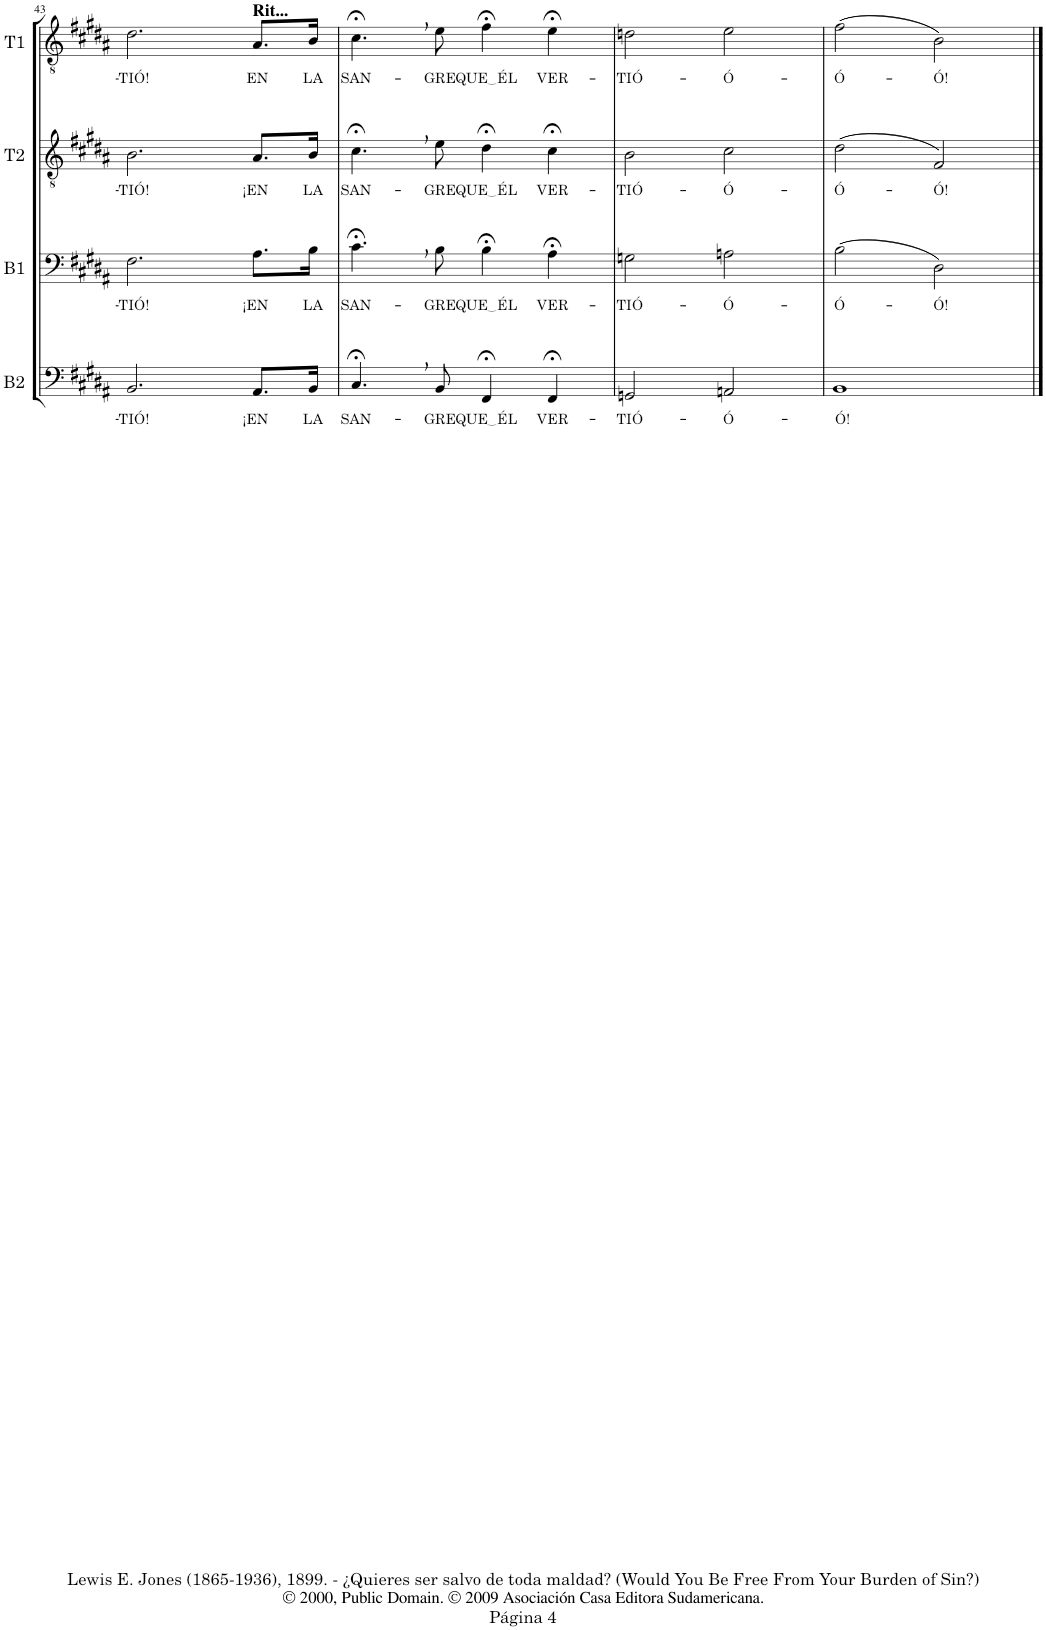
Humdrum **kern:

**kern	**text	**kern	**text	**kern	**text	**kern	**text
*part4	*part4	*part3	*part3	*part2	*part2	*part1	*part1
*staff4	*staff4	*staff3	*staff3	*staff2	*staff2	*staff1	*staff1
*I"Bajo	*	*I"Barítono	*	*I"2do Tenor	*	*I"1er Tenor	*
*I'B2	*	*I'B1	*	*I'T2	*	*I'T1	*
!!LO:PB:g=z
*clefF4	*	*clefF4	*	*clefGv2	*	*clefGv2	*
*Trd12c21	*	*Trd12c21	*	*Trd8c14	*	*Trd8c14	*
*k[f#c#g#d#a#]	*	*k[f#c#g#d#a#]	*	*k[f#c#g#d#a#]	*	*k[f#c#g#d#a#]	*
*M4/4	*	*M4/4	*	*M4/4	*	*M4/4	*
=43	=43	=43	=43	=43	=43	=43	=43
!	!LO:LY:b	!	!LO:LY:b	!	!LO:LY:b	!	!LO:LY:b
2.BB/	-TIÓ!	2.F#\	-TIÓ!	2.B\	-TIÓ!	2.d#\	-TIÓ!
!	!	!	!	!	!	!LO:TX:a:B:t=Rit...	!
!	!LO:LY:b	!	!LO:LY:b	!	!LO:LY:b	!	!LO:LY:b
8.AA#/L	¡EN	8.A#\L	¡EN	8.A#/L	¡EN	8.A#/L	EN
!	!LO:LY:b	!	!LO:LY:b	!	!LO:LY:b	!	!LO:LY:b
16BB/Jk	LA	16B\Jk	LA	16B/Jk	LA	16B/Jk	LA
=44	=44	=44	=44	=44	=44	=44	=44
!	!LO:LY:b	!	!LO:LY:b	!	!LO:LY:b	!	!LO:LY:b
4.C#;<,/	SAN-	4.c#;<,\	SAN-	4.c#;<,\	SAN-	4.c#;<,\	SAN-
!	!LO:LY:b	!	!LO:LY:b	!	!LO:LY:b	!	!LO:LY:b
8BB/	-GRE	8B\	-GRE	8e\	-GRE	8e\	-GRE
!	!LO:LY:b	!	!LO:LY:b	!	!LO:LY:b	!	!LO:LY:b
4FF#;</	QUE ÉL	4B;<\	QUE ÉL	4d#;<\	QUE ÉL	4f#;<\	QUE ÉL
!	!LO:LY:b	!	!LO:LY:b	!	!LO:LY:b	!	!LO:LY:b
4FF#;</	VER-	4A#;<\	VER-	4c#;<\	VER-	4e;<\	VER-
=45	=45	=45	=45	=45	=45	=45	=45
!	!LO:LY:b	!	!LO:LY:b	!	!LO:LY:b	!	!LO:LY:b
2GGn/	-TIÓ-	2Gn\	-TIÓ-	2B\	-TIÓ-	2dn\	-TIÓ-
!	!LO:LY:b	!	!LO:LY:b	!	!LO:LY:b	!	!LO:LY:b
2AAn/	-Ó-	2An\	-Ó-	2c#\	-Ó-	2e\	-Ó-
=46	=46	=46	=46	=46	=46	=46	=46
!	!LO:LY:b	!	!LO:LY:b	!	!LO:LY:b	!	!LO:LY:b
1BB	-Ó!-	(2B\	-Ó-	(2d#\	-Ó-	(2f#\	-Ó-
!	!	!	!LO:LY:b	!	!LO:LY:b	!	!LO:LY:b
.	.	2D#\)	-Ó!	2F#/)	-Ó!	2B\)	-Ó!
==	==	==	==	==	==	==	==
*-	*-	*-	*-	*-	*-	*-	*-
